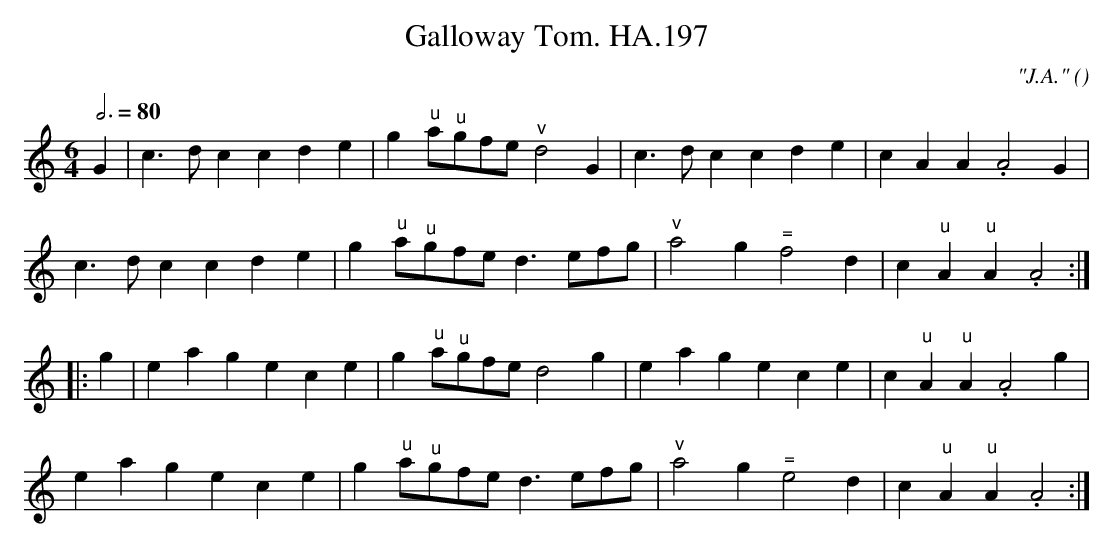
X:1
T:Galloway Tom. HA.197
M:6/4
L:1/4
Q:3/4=80
C:"J.A."
O:
K:C
G|c3/2d/2ccde|g "^u"a/"u"g/f/e/ "^v"d2G|c3/2d/2ccde|cAA.A2G|
c3/2d/2ccde|g "^u"a/"^u"g/f/e/ d3/2 e/f/g/|\
"^v"a2g"^="f2d|c"^u"A"^u"A.A2:|
|:g|eagece|g "^u"a/"^u"g/f/e/ d2g|eagece|c"^u"A"^u"A.A2g|
eagece|g "^u"a/2"^u"g/2f/2e/2 d3/2 e/2f/2g/2|\
"^v"a2g "^="e2d|c"^u"A"^u"A.A2:|
